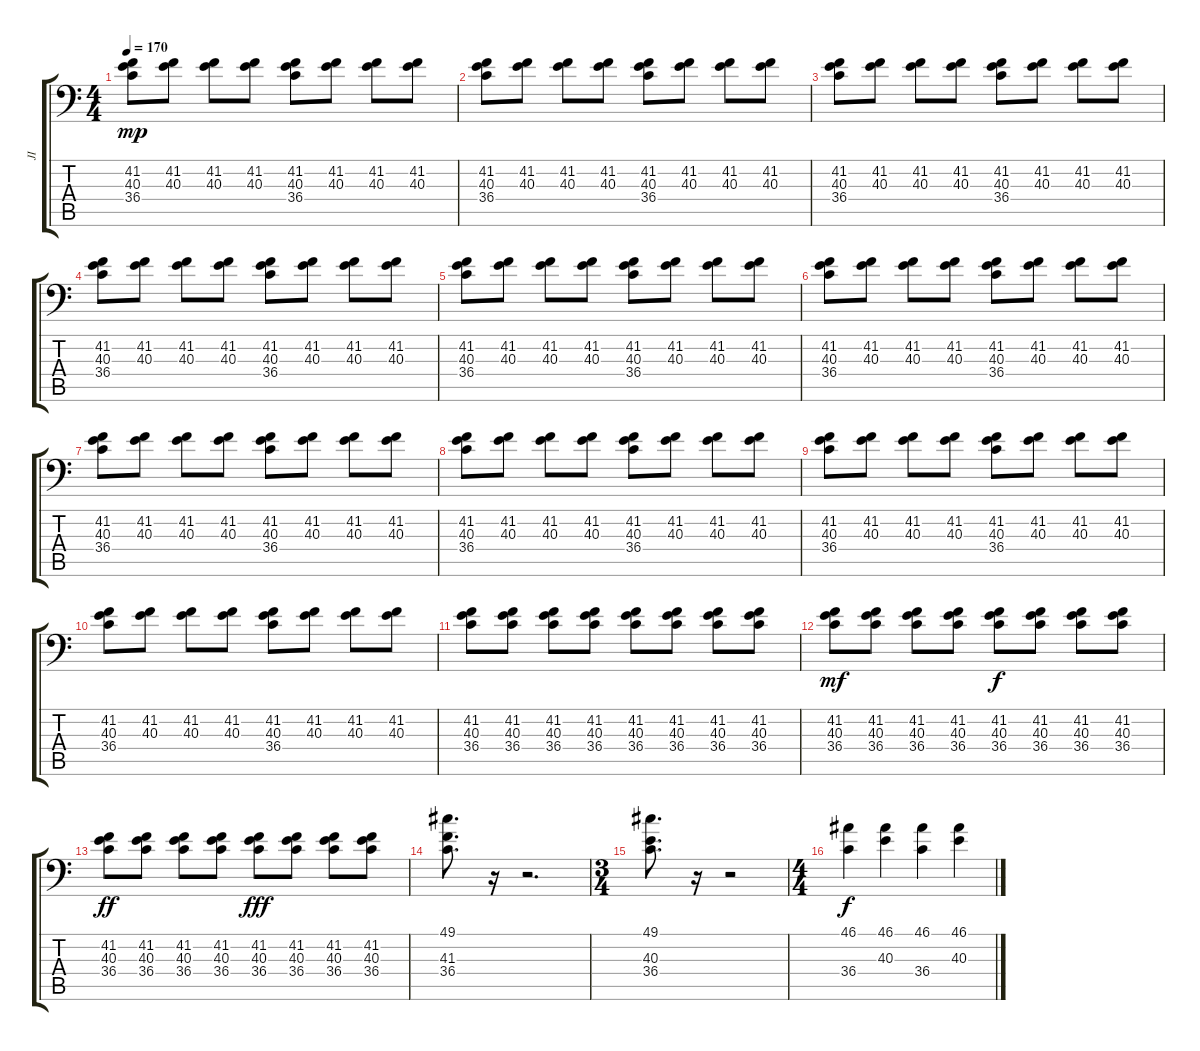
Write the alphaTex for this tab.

\track ("JI" "JI") {instrument acousticgrandpiano}
\staff {score tabs}
\tuning (C-1 C-1 C-1 C-1 C-1 C-1) {hide}
\ts (4 4)
\tempo 170
\clef f4
\ks c
(41.2 40.3 36.4).8{dy mp} (41.2 40.3).8 (41.2 40.3).8 (41.2 40.3).8 (41.2 40.3 36.4).8 (41.2 40.3).8 (41.2 40.3).8 (41.2 40.3).8 |
(41.2 40.3 36.4).8 (41.2 40.3).8 (41.2 40.3).8 (41.2 40.3).8 (41.2 40.3 36.4).8 (41.2 40.3).8 (41.2 40.3).8 (41.2 40.3).8 |
(41.2 40.3 36.4).8 (41.2 40.3).8 (41.2 40.3).8 (41.2 40.3).8 (41.2 40.3 36.4).8 (41.2 40.3).8 (41.2 40.3).8 (41.2 40.3).8 |
(41.2 40.3 36.4).8 (41.2 40.3).8 (41.2 40.3).8 (41.2 40.3).8 (41.2 40.3 36.4).8 (41.2 40.3).8 (41.2 40.3).8 (41.2 40.3).8 |
(41.2 40.3 36.4).8 (41.2 40.3).8 (41.2 40.3).8 (41.2 40.3).8 (41.2 40.3 36.4).8 (41.2 40.3).8 (41.2 40.3).8 (41.2 40.3).8 |
(41.2 40.3 36.4).8 (41.2 40.3).8 (41.2 40.3).8 (41.2 40.3).8 (41.2 40.3 36.4).8 (41.2 40.3).8 (41.2 40.3).8 (41.2 40.3).8 |
(41.2 40.3 36.4).8 (41.2 40.3).8 (41.2 40.3).8 (41.2 40.3).8 (41.2 40.3 36.4).8 (41.2 40.3).8 (41.2 40.3).8 (41.2 40.3).8 |
(41.2 40.3 36.4).8 (41.2 40.3).8 (41.2 40.3).8 (41.2 40.3).8 (41.2 40.3 36.4).8 (41.2 40.3).8 (41.2 40.3).8 (41.2 40.3).8 |
(41.2 40.3 36.4).8 (41.2 40.3).8 (41.2 40.3).8 (41.2 40.3).8 (41.2 40.3 36.4).8 (41.2 40.3).8 (41.2 40.3).8 (41.2 40.3).8 |
(41.2 40.3 36.4).8 (41.2 40.3).8 (41.2 40.3).8 (41.2 40.3).8 (41.2 40.3 36.4).8 (41.2 40.3).8 (41.2 40.3).8 (41.2 40.3).8 |
(41.2 40.3 36.4).8 (41.2 40.3 36.4).8 (41.2 40.3 36.4).8 (41.2 40.3 36.4).8 (41.2 40.3 36.4).8 (41.2 40.3 36.4).8 (41.2 40.3 36.4).8 (41.2 40.3 36.4).8 |
(41.2 40.3 36.4).8{dy mf} (41.2 40.3 36.4).8 (41.2 40.3 36.4).8 (41.2 40.3 36.4).8 (41.2 40.3 36.4).8{dy f} (41.2 40.3 36.4).8 (41.2 40.3 36.4).8 (41.2 40.3 36.4).8 |
(41.2 40.3 36.4).8{dy ff} (41.2 40.3 36.4).8 (41.2 40.3 36.4).8 (41.2 40.3 36.4).8 (41.2 40.3 36.4).8{dy fff} (41.2 40.3 36.4).8 (41.2 40.3 36.4).8 (41.2 40.3 36.4).8 |
(49.1 41.3 36.4).8{d} r.16 r.2{d} |
\ts (3 4)
(49.1 40.3 36.4).8{d} r.16 r.2 |
\ts (4 4)
(46.1 36.4).4{dy f} (46.1 40.3).4 (46.1 36.4).4 (46.1 40.3).4
